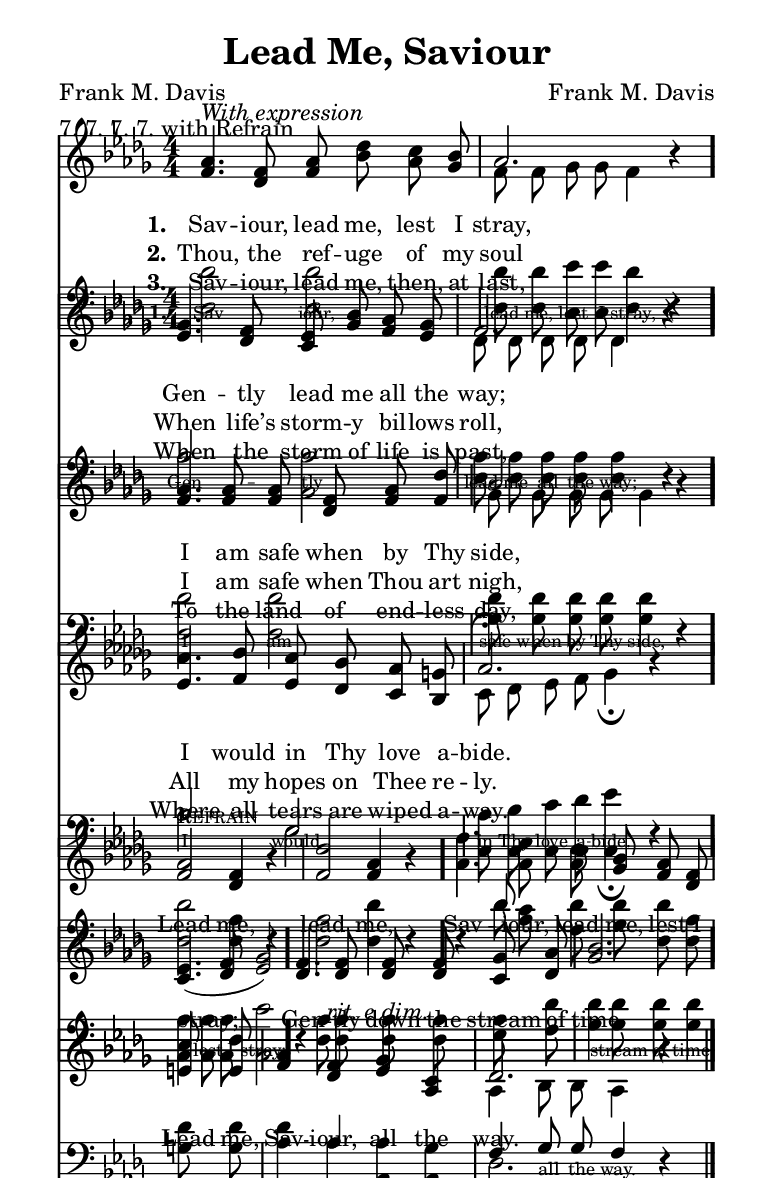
\include "common/global.ily"
\paper {
  \include "common/paper.ily"
  % expect two warnings about pages out of bounds
#(ly:expect-warning "number of pages is out of bounds")
#(ly:expect-warning "number of pages is out of bounds")
page-count = 1
system-system-spacing.padding = 0
system-system-spacing.basic-distance = 0

}

\header{
  hymnnumber = "234"
  title = "Lead Me, Saviour"
  tunename = ""
  meter = "7. 7. 7. 7. with Refrain"
  poet = "Frank M. Davis" % see https://hymnary.org/text/savior_lead_me_lest_i_stray
  composer = "Frank M. Davis" % see https://hymnary.org/tune/savior_lead_me_lest_i_stray_davis
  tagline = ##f
}

ta = { \tempo 4=80 }
tb = { \tempo 4=40 }

global = {
  \include "common/overrides.ily"
  \override Staff.TimeSignature.style = #'numbered
  \time 4/4
  \override Score.MetronomeMark.transparent = ##t % hide all fermata changes too
  \ta
  \key des \major
  \autoBeamOff
}

notesSoprano = {
\global
\relative c'' {

  aes4.^\markup{\italic { With expression } } f8 aes8 des c bes | aes2. r4 |
  ges4. f8 ees bes' aes ges | f2. r4 |
  aes4. aes8 aes f aes des | bes2. r4 |
  c4. des8 c bes aes g | aes2.\fermata r4 |

  << s^\markup { \small \caps "Refrain" }
  { aes2 f4 r | des'2 aes4 r } >>
  f'4. ees8 des bes aes f | ees4.( f8 ges2) |
  f4. f8 f f ges aes | bes2.
  c8 des | aes4 f^\markup{\italic{rit. e dim.}} ges c, | des2. r4 |

  \bar "|."

}
}

notesAlto = {
\global
\relative e' {

  f4. des8 f bes aes ges | f8 f ges ges f4 r4 |
  ees4. des8 c ges' f ees | des des des des des4 r4 |
  f4. f8 f des f f | ges8 ges ges ges ges4 r4 |
  ees4. f8 ees des c bes | c des ees f \tb ges4\fermata \ta r4 |

  f2 des4 r | f2 f4 r |
  aes4. aes8 aes ges f des | c4.( des8 ees2) |
  des4. des8 des des c des | ges2.
  e8 e | f4 des ees aes, | aes4 bes8 bes aes4 r4 |

}
}

notesTenor = {
\global
\relative a {

  des2 des | des8 des ees ees des4 r |
  aes2 aes | aes8 aes aes aes aes4 r |
  des2 des | des8 des des des des4 r |
  aes2 ees | aes8 bes c des ees4 r |

  des2 aes4 r | aes2 des4 r |
  r4 des8 c des des des aes | aes4 aes8 aes c2 |
  r4 aes8 aes aes aes aes des | des4 des8 des des4
  des8 des | des4 aes aes ges | f4 ges8 ges f4 r |

}
}

notesBass = {
\global
\relative f {

  des2 des | des8 des c c des4 r |
  aes'2 aes, | des8 des des des des4 r |
  des2 des | ges8 ges ges ges ges4 r |
  aes2 ees | aes,8 aes aes aes aes4_\fermata r4 |

  des2 des4 r | des2 des4 r |
  r4 des'8 aes f ges des des | aes4 aes8 aes aes2 |
  r4 des8 des des des ees f | ges4 ges8 ges ges4
  g8 g | aes4 aes aes, aes | des2. r4 |

}
}

Refrain = \lyricmode {

Lead me, lead me, \bar "."
Sav -- iour, lead me, lest I stray; __ \bar "."
Gen -- tly down the stream of time \bar "."
Lead me, Sav -- iour, all the way. \bar "."

}

wordsA = \lyricmode {
\set stanza = "1."

Sav -- iour, lead me, lest I stray, \bar "."
Gen -- tly lead me all the way; \bar "."
I am safe when by Thy side, \bar "."
I would in Thy love a -- bide. \bar "."

}

wordsB = \lyricmode {
\set stanza = "2."

Thou, the ref -- uge of my soul
When life’s storm -- y bil -- lows roll,
I am safe when Thou art nigh,
All my hopes on Thee re -- ly.

\Refrain

}

wordsC = \lyricmode {
\set stanza = "3."

Sav -- iour, lead me, then, at last,
When the storm of life is past,
To the land of end -- less day,
Where all tears are wiped a -- way.

}

underWords = \lyricmode {
\override LyricText.font-size = #-2
\override LyricHyphen.thickness = #0.7
\set stanza = \markup { \small "1." }

Sav -- iour, lead me, lest I stray,
Gen -- tly lead me all the way;
I am safe when by Thy side,
I would in Thy love a -- bide.

\repeat unfold 11 \skip 4
lest I stray;
\repeat unfold 7 \skip 4
stream of time,
\repeat unfold 7 \skip 4
all the way.

}

\score {
  \context ChoirStaff <<
    \context Staff = upper <<
      \set Staff.autoBeaming = ##f
      \set ChoirStaff.systemStartDelimiter = #'SystemStartBar
      \set ChoirStaff.printPartCombineTexts = ##f
      \partcombine #'(2 . 11) \notesSoprano \notesAlto
      \context NullVoice = sopranos { \voiceOne << \notesSoprano >> }
      \context Lyrics = one   \lyricsto sopranos \wordsA
      \context Lyrics = two   \lyricsto sopranos \wordsB
      \context Lyrics = three \lyricsto sopranos \wordsC
    >>
    \context Staff = men <<
      \set Staff.autoBeaming = ##f
      \clef bass
      \set ChoirStaff.printPartCombineTexts = ##f
      \partcombine #'(2 . 11) \notesTenor \notesBass
      \context NullVoice = tenors { \voiceOne << \notesTenor >> }
      \context Lyrics = four \with { alignAboveContext = men } \lyricsto tenors \underWords
    >>
  >>
  \layout {
    \include "common/layout.ily"
    \override VerticalAxisGroup.nonstaff-relatedstaff-spacing.padding = #1.7
  }
  #(cond ((ly:get-option 'eog-midi-permitted) #{ \midi{
    \include "common/midi.ily"
  } #}))
}

\version "2.19.49"  % necessary for upgrading to future LilyPond versions.

% vi:set et ts=2 sw=2 ai nocindent syntax=lilypond:
